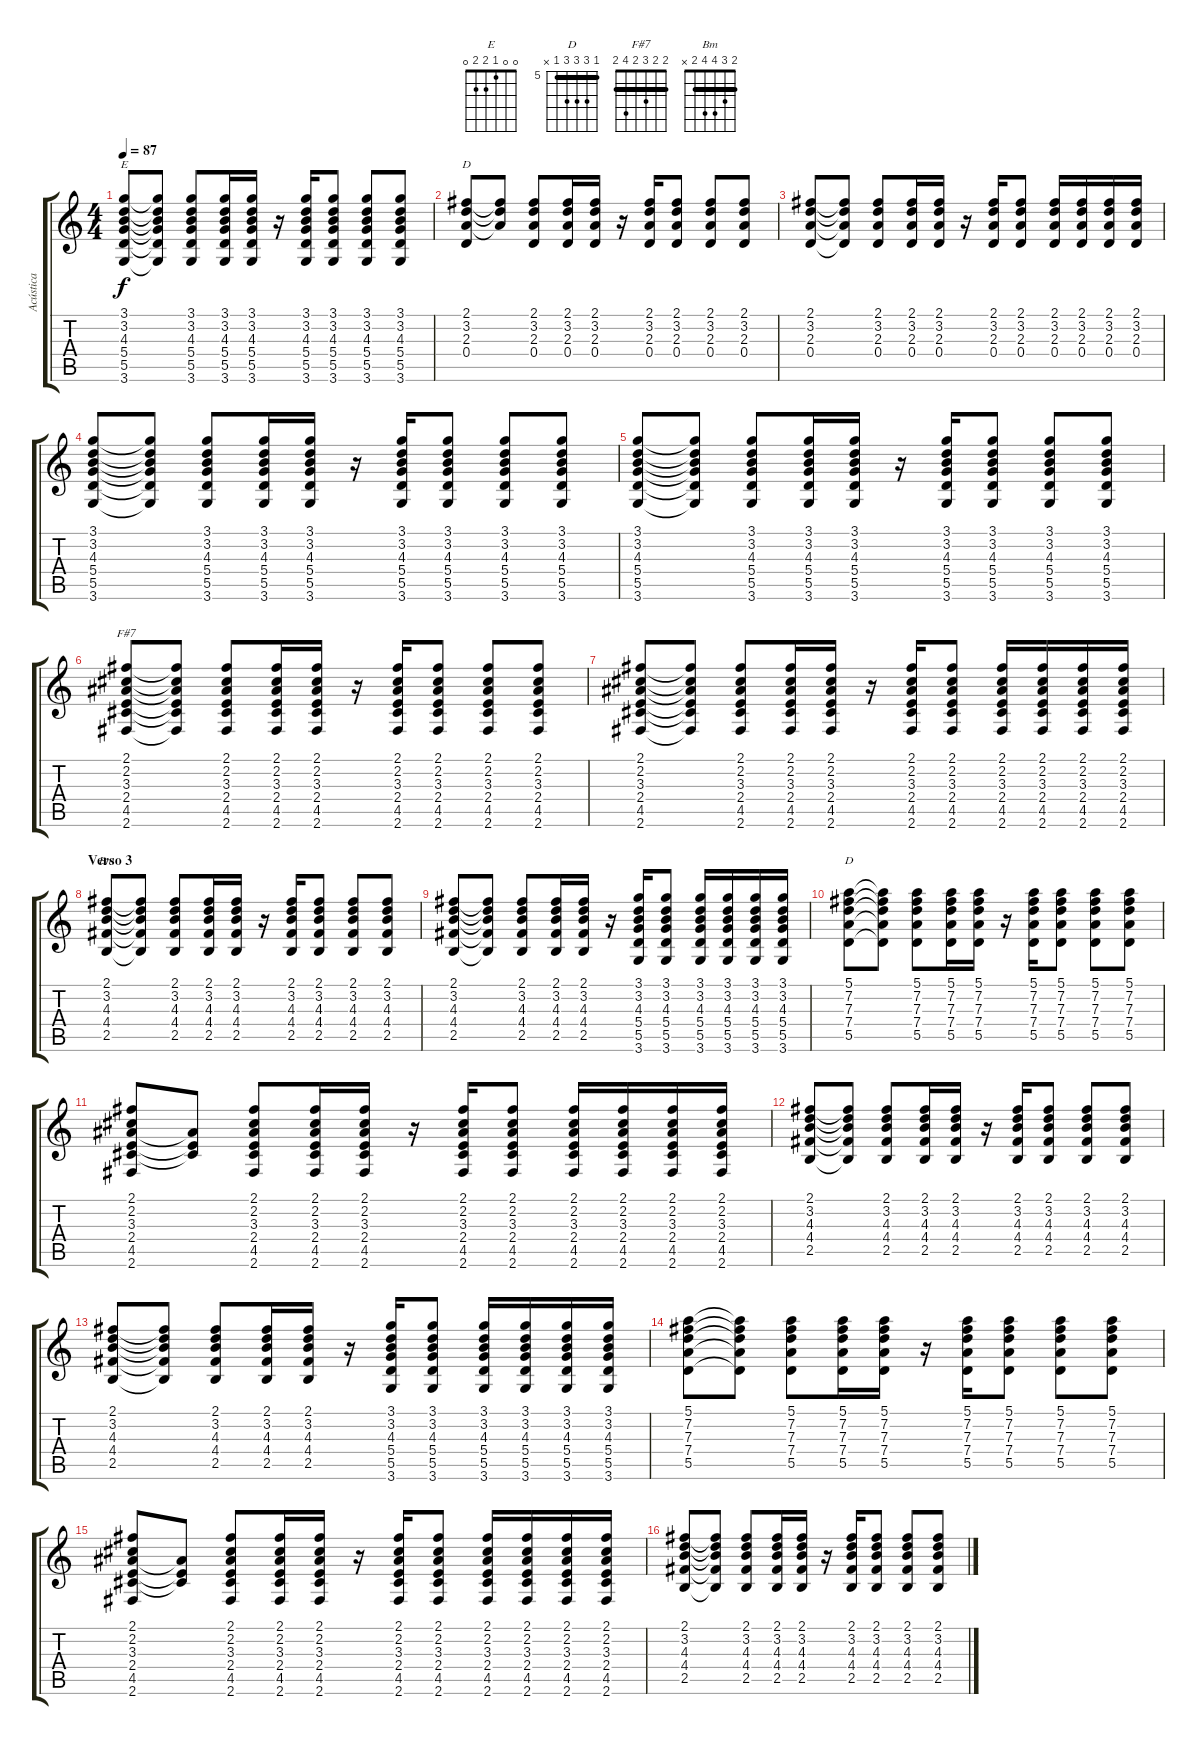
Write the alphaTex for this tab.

\track ("Acústica" "Acústica") {instrument acousticguitarsteel}
\staff {score tabs}
\tuning (E4 B3 G3 D3 A2 E2) {hide}
\chord ("E" 0 0 1 2 2 0)
\chord ("D" 2 3 2 0 x x) {barre 2}
\chord ("F#7" 2 2 3 2 4 2) {barre 2}
\chord ("Bm" 2 3 4 4 2 x) {barre 2}
\chord ("D" 5 7 7 7 5 x) {firstfret 5 barre 5}
\ts (4 4)
\tempo 87
\clef g2
\ks c
(3.1 3.2 4.3 5.4 5.5 3.6).8{ch "E" dy f instrument overdrivenguitar} (3.1{t} 3.2{t} 4.3{t} 5.4{t} 5.5{t} 3.6{t}).8 (3.1 3.2 4.3 5.4 5.5 3.6).8 (3.1 3.2 4.3 5.4 5.5 3.6).16 (3.1 3.2 4.3 5.4 5.5 3.6).16 r.16 (3.1 3.2 4.3 5.4 5.5 3.6).16 (3.1 3.2 4.3 5.4 5.5 3.6).8 (3.1 3.2 4.3 5.4 5.5 3.6).8 (3.1 3.2 4.3 5.4 5.5 3.6).8 |
(2.1 3.2 2.3 0.4).8{ch "D" instrument overdrivenguitar} (2.1{t} 3.2{t} 2.3{t}).8 (2.1 3.2 2.3 0.4).8 (2.1 3.2 2.3 0.4).16 (2.1 3.2 2.3 0.4).16 r.16 (2.1 3.2 2.3 0.4).16 (2.1 3.2 2.3 0.4).8 (2.1 3.2 2.3 0.4).8 (2.1 3.2 2.3 0.4).8 |
(2.1 3.2 2.3 0.4).8 (2.1{t} 3.2{t} 2.3{t} 0.4{t}).8 (2.1 3.2 2.3 0.4).8 (2.1 3.2 2.3 0.4).16 (2.1 3.2 2.3 0.4).16 r.16 (2.1 3.2 2.3 0.4).16 (2.1 3.2 2.3 0.4).8 (2.1 3.2 2.3 0.4).16 (2.1 3.2 2.3 0.4).16 (2.1 3.2 2.3 0.4).16 (2.1 3.2 2.3 0.4).16 |
(3.1 3.2 4.3 5.4 5.5 3.6).8{instrument overdrivenguitar} (3.1{t} 3.2{t} 4.3{t} 5.4{t} 5.5{t} 3.6{t}).8 (3.1 3.2 4.3 5.4 5.5 3.6).8 (3.1 3.2 4.3 5.4 5.5 3.6).16 (3.1 3.2 4.3 5.4 5.5 3.6).16 r.16 (3.1 3.2 4.3 5.4 5.5 3.6).16 (3.1 3.2 4.3 5.4 5.5 3.6).8 (3.1 3.2 4.3 5.4 5.5 3.6).8 (3.1 3.2 4.3 5.4 5.5 3.6).8 |
(3.1 3.2 4.3 5.4 5.5 3.6).8{instrument overdrivenguitar} (3.1{t} 3.2{t} 4.3{t} 5.4{t} 5.5{t} 3.6{t}).8 (3.1 3.2 4.3 5.4 5.5 3.6).8 (3.1 3.2 4.3 5.4 5.5 3.6).16 (3.1 3.2 4.3 5.4 5.5 3.6).16 r.16 (3.1 3.2 4.3 5.4 5.5 3.6).16 (3.1 3.2 4.3 5.4 5.5 3.6).8 (3.1 3.2 4.3 5.4 5.5 3.6).8 (3.1 3.2 4.3 5.4 5.5 3.6).8 |
(2.1 2.2 3.3 2.4 4.5 2.6).8{ch "F#7" instrument overdrivenguitar} (2.1{t} 2.2{t} 3.3{t} 2.4{t} 4.5{t} 2.6{t}).8 (2.1 2.2 3.3 2.4 4.5 2.6).8 (2.1 2.2 3.3 2.4 4.5 2.6).16 (2.1 2.2 3.3 2.4 4.5 2.6).16 r.16 (2.1 2.2 3.3 2.4 4.5 2.6).16 (2.1 2.2 3.3 2.4 4.5 2.6).8 (2.1 2.2 3.3 2.4 4.5 2.6).8 (2.1 2.2 3.3 2.4 4.5 2.6).8 |
(2.1 2.2 3.3 2.4 4.5 2.6).8 (2.1{t} 2.2{t} 3.3{t} 2.4{t} 4.5{t} 2.6{t}).8 (2.1 2.2 3.3 2.4 4.5 2.6).8 (2.1 2.2 3.3 2.4 4.5 2.6).16 (2.1 2.2 3.3 2.4 4.5 2.6).16 r.16 (2.1 2.2 3.3 2.4 4.5 2.6).16 (2.1 2.2 3.3 2.4 4.5 2.6).8 (2.1 2.2 3.3 2.4 4.5 2.6).16 (2.1 2.2 3.3 2.4 4.5 2.6).16 (2.1 2.2 3.3 2.4 4.5 2.6).16 (2.1 2.2 3.3 2.4 4.5 2.6).16 |
\section ("" "Verso 3")
(2.1 3.2 4.3 4.4 2.5).8{ch "Bm" instrument acousticguitarsteel} (2.1{t} 3.2{t} 4.3{t} 4.4{t} 2.5{t}).8 (2.1 3.2 4.3 4.4 2.5).8 (2.1 3.2 4.3 4.4 2.5).16 (2.1 3.2 4.3 4.4 2.5).16 r.16 (2.1 3.2 4.3 4.4 2.5).16 (2.1 3.2 4.3 4.4 2.5).8 (2.1 3.2 4.3 4.4 2.5).8 (2.1 3.2 4.3 4.4 2.5).8 |
(2.1 3.2 4.3 4.4 2.5).8 (2.1{t} 3.2{t} 4.3{t} 4.4{t} 2.5{t}).8 (2.1 3.2 4.3 4.4 2.5).8 (2.1 3.2 4.3 4.4 2.5).16 (2.1 3.2 4.3 4.4 2.5).16 r.16 (3.1 3.2 4.3 5.4 5.5 3.6).16 (3.1 3.2 4.3 5.4 5.5 3.6).8 (3.1 3.2 4.3 5.4 5.5 3.6).16 (3.1 3.2 4.3 5.4 5.5 3.6).16 (3.1 3.2 4.3 5.4 5.5 3.6).16 (3.1 3.2 4.3 5.4 5.5 3.6).16 |
(5.1 7.2 7.3 7.4 5.5).8{ch "D"} (5.1{t} 7.2{t} 7.3{t} 7.4{t} 5.5{t}).8 (5.1 7.2 7.3 7.4 5.5).8 (5.1 7.2 7.3 7.4 5.5).16 (5.1 7.2 7.3 7.4 5.5).16 r.16 (5.1 7.2 7.3 7.4 5.5).16 (5.1 7.2 7.3 7.4 5.5).8 (5.1 7.2 7.3 7.4 5.5).8 (5.1 7.2 7.3 7.4 5.5).8 |
(2.1 2.2 3.3 2.4 4.5 2.6).8 (3.3{t} 2.4{t} 4.5{t}).8 (2.1 2.2 3.3 2.4 4.5 2.6).8 (2.1 2.2 3.3 2.4 4.5 2.6).16 (2.1 2.2 3.3 2.4 4.5 2.6).16 r.16 (2.1 2.2 3.3 2.4 4.5 2.6).16 (2.1 2.2 3.3 2.4 4.5 2.6).8 (2.1 2.2 3.3 2.4 4.5 2.6).16 (2.1 2.2 3.3 2.4 4.5 2.6).16 (2.1 2.2 3.3 2.4 4.5 2.6).16 (2.1 2.2 3.3 2.4 4.5 2.6).16 |
(2.1 3.2 4.3 4.4 2.5).8 (2.1{t} 3.2{t} 4.3{t} 4.4{t} 2.5{t}).8 (2.1 3.2 4.3 4.4 2.5).8 (2.1 3.2 4.3 4.4 2.5).16 (2.1 3.2 4.3 4.4 2.5).16 r.16 (2.1 3.2 4.3 4.4 2.5).16 (2.1 3.2 4.3 4.4 2.5).8 (2.1 3.2 4.3 4.4 2.5).8 (2.1 3.2 4.3 4.4 2.5).8 |
(2.1 3.2 4.3 4.4 2.5).8 (2.1{t} 3.2{t} 4.3{t} 4.4{t} 2.5{t}).8 (2.1 3.2 4.3 4.4 2.5).8 (2.1 3.2 4.3 4.4 2.5).16 (2.1 3.2 4.3 4.4 2.5).16 r.16 (3.1 3.2 4.3 5.4 5.5 3.6).16 (3.1 3.2 4.3 5.4 5.5 3.6).8 (3.1 3.2 4.3 5.4 5.5 3.6).16 (3.1 3.2 4.3 5.4 5.5 3.6).16 (3.1 3.2 4.3 5.4 5.5 3.6).16 (3.1 3.2 4.3 5.4 5.5 3.6).16 |
(5.1 7.2 7.3 7.4 5.5).8 (5.1{t} 7.2{t} 7.3{t} 7.4{t} 5.5{t}).8 (5.1 7.2 7.3 7.4 5.5).8 (5.1 7.2 7.3 7.4 5.5).16 (5.1 7.2 7.3 7.4 5.5).16 r.16 (5.1 7.2 7.3 7.4 5.5).16 (5.1 7.2 7.3 7.4 5.5).8 (5.1 7.2 7.3 7.4 5.5).8 (5.1 7.2 7.3 7.4 5.5).8 |
(2.1 2.2 3.3 2.4 4.5 2.6).8 (3.3{t} 2.4{t} 4.5{t}).8 (2.1 2.2 3.3 2.4 4.5 2.6).8 (2.1 2.2 3.3 2.4 4.5 2.6).16 (2.1 2.2 3.3 2.4 4.5 2.6).16 r.16 (2.1 2.2 3.3 2.4 4.5 2.6).16 (2.1 2.2 3.3 2.4 4.5 2.6).8 (2.1 2.2 3.3 2.4 4.5 2.6).16 (2.1 2.2 3.3 2.4 4.5 2.6).16 (2.1 2.2 3.3 2.4 4.5 2.6).16 (2.1 2.2 3.3 2.4 4.5 2.6).16 |
(2.1 3.2 4.3 4.4 2.5).8 (2.1{t} 3.2{t} 4.3{t} 4.4{t} 2.5{t}).8 (2.1 3.2 4.3 4.4 2.5).8 (2.1 3.2 4.3 4.4 2.5).16 (2.1 3.2 4.3 4.4 2.5).16 r.16 (2.1 3.2 4.3 4.4 2.5).16 (2.1 3.2 4.3 4.4 2.5).8 (2.1 3.2 4.3 4.4 2.5).8 (2.1 3.2 4.3 4.4 2.5).8
